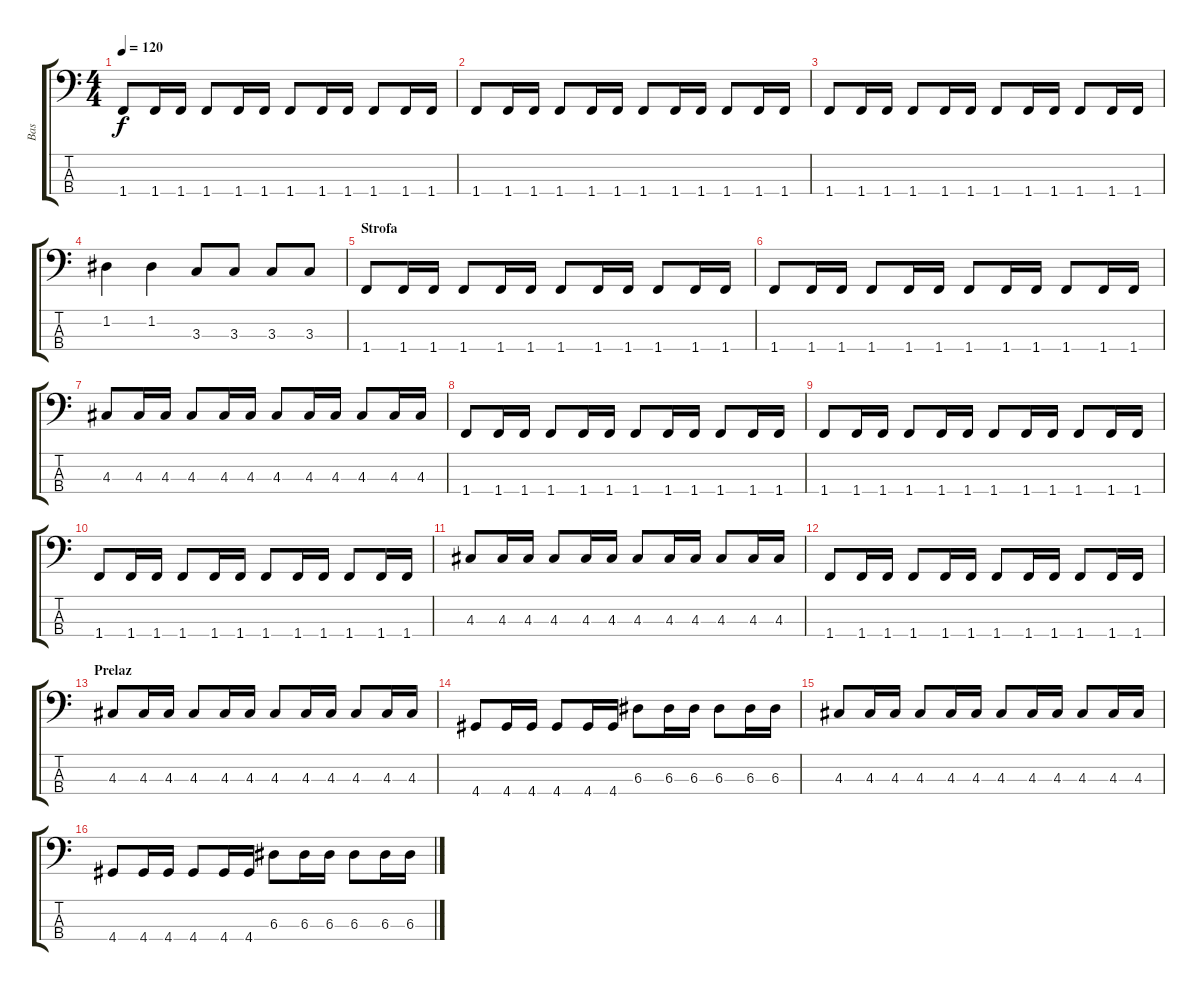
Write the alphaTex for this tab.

\track ("Bas" "Bas") {instrument electricbasspick}
\staff {score tabs}
\tuning (G2 D2 A1 E1) {hide}
\ts (4 4)
\tempo 120
\clef f4
\ks c
1.4.8{dy f} 1.4.16 1.4.16 1.4.8 1.4.16 1.4.16 1.4.8 1.4.16 1.4.16 1.4.8 1.4.16 1.4.16 |
1.4.8 1.4.16 1.4.16 1.4.8 1.4.16 1.4.16 1.4.8 1.4.16 1.4.16 1.4.8 1.4.16 1.4.16 |
1.4.8 1.4.16 1.4.16 1.4.8 1.4.16 1.4.16 1.4.8 1.4.16 1.4.16 1.4.8 1.4.16 1.4.16 |
1.2.4 1.2.4 3.3.8 3.3.8 3.3.8 3.3.8 |
\section ("" "Strofa")
1.4.8 1.4.16 1.4.16 1.4.8 1.4.16 1.4.16 1.4.8 1.4.16 1.4.16 1.4.8 1.4.16 1.4.16 |
1.4.8 1.4.16 1.4.16 1.4.8 1.4.16 1.4.16 1.4.8 1.4.16 1.4.16 1.4.8 1.4.16 1.4.16 |
4.3.8 4.3.16 4.3.16 4.3.8 4.3.16 4.3.16 4.3.8 4.3.16 4.3.16 4.3.8 4.3.16 4.3.16 |
1.4.8 1.4.16 1.4.16 1.4.8 1.4.16 1.4.16 1.4.8 1.4.16 1.4.16 1.4.8 1.4.16 1.4.16 |
1.4.8 1.4.16 1.4.16 1.4.8 1.4.16 1.4.16 1.4.8 1.4.16 1.4.16 1.4.8 1.4.16 1.4.16 |
1.4.8 1.4.16 1.4.16 1.4.8 1.4.16 1.4.16 1.4.8 1.4.16 1.4.16 1.4.8 1.4.16 1.4.16 |
4.3.8 4.3.16 4.3.16 4.3.8 4.3.16 4.3.16 4.3.8 4.3.16 4.3.16 4.3.8 4.3.16 4.3.16 |
1.4.8 1.4.16 1.4.16 1.4.8 1.4.16 1.4.16 1.4.8 1.4.16 1.4.16 1.4.8 1.4.16 1.4.16 |
\section ("" "Prelaz")
4.3.8 4.3.16 4.3.16 4.3.8 4.3.16 4.3.16 4.3.8 4.3.16 4.3.16 4.3.8 4.3.16 4.3.16 |
4.4.8 4.4.16 4.4.16 4.4.8 4.4.16 4.4.16 6.3.8 6.3.16 6.3.16 6.3.8 6.3.16 6.3.16 |
4.3.8 4.3.16 4.3.16 4.3.8 4.3.16 4.3.16 4.3.8 4.3.16 4.3.16 4.3.8 4.3.16 4.3.16 |
4.4.8 4.4.16 4.4.16 4.4.8 4.4.16 4.4.16 6.3.8 6.3.16 6.3.16 6.3.8 6.3.16 6.3.16
